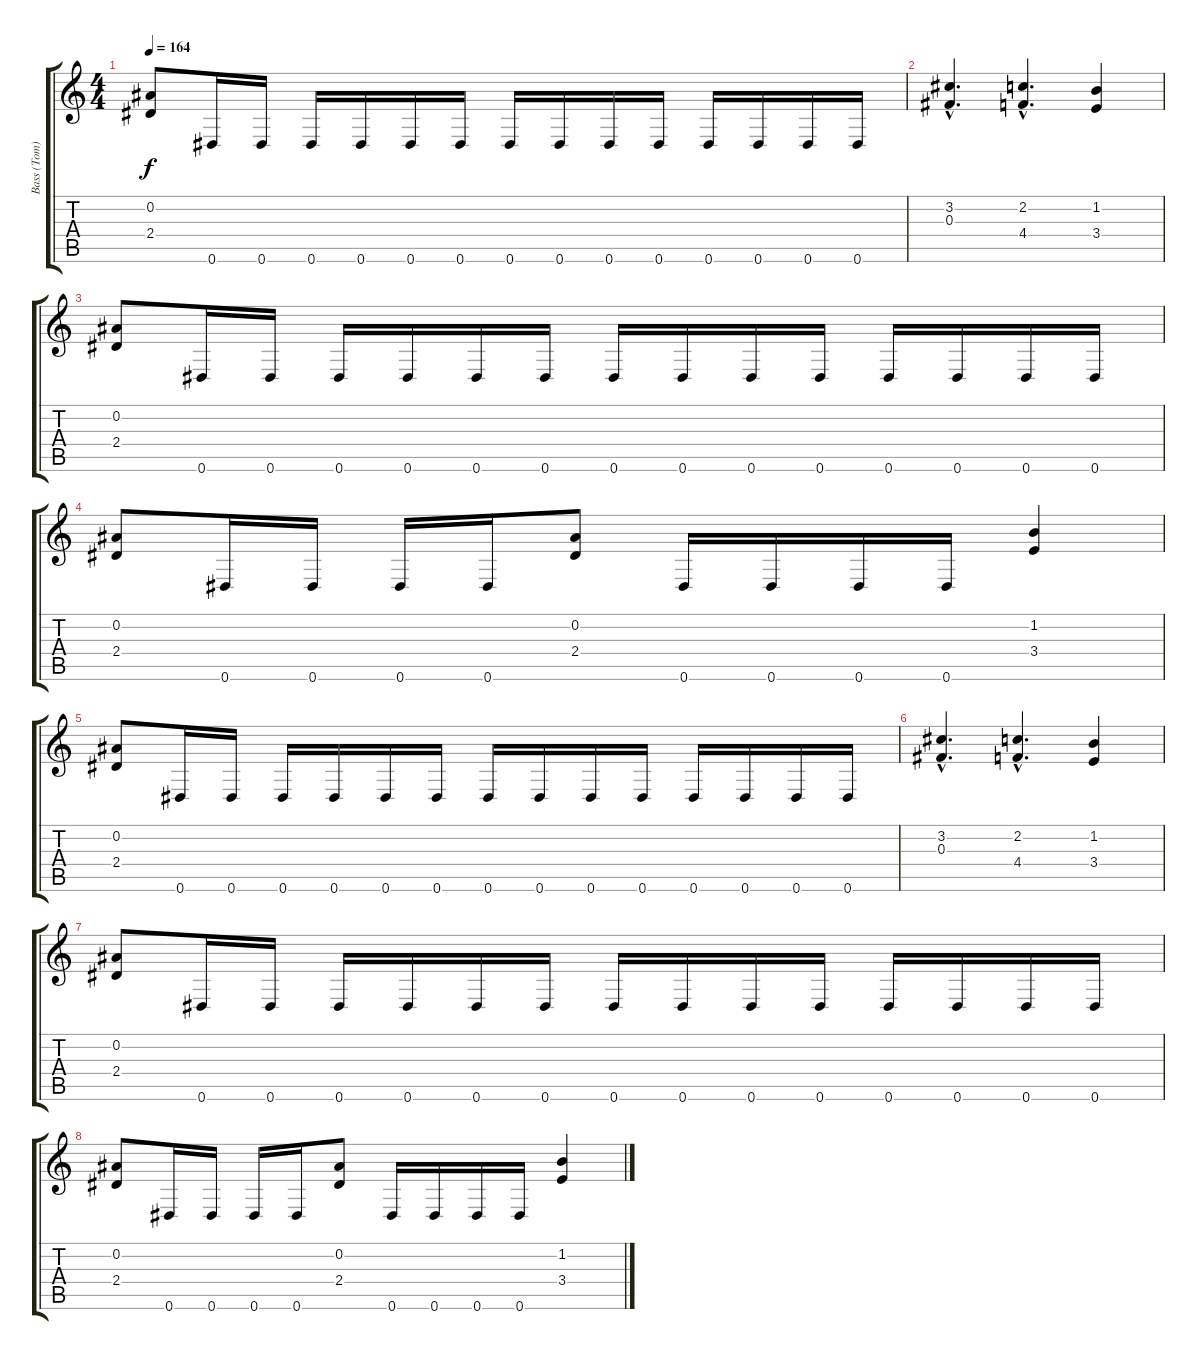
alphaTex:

\track ("Bass (Tom)" "Bass (Tom)") {instrument electricbasspick}
\staff {score tabs}
\tuning (Eb4 Bb3 Gb3 Db3 Ab2 Eb2) {hide}
\ts (4 4)
\tempo 164
\clef g2
\ks c
(0.2 2.4).8{dy f} 0.6.16 0.6.16 0.6.16 0.6.16 0.6.16 0.6.16 0.6.16 0.6.16 0.6.16 0.6.16 0.6.16 0.6.16 0.6.16 0.6.16 |
(3.2{hac} 0.3{hac}).4{d} (2.2{hac} 4.4{hac}).4{d} (1.2 3.4).4 |
(0.2 2.4).8 0.6.16 0.6.16 0.6.16 0.6.16 0.6.16 0.6.16 0.6.16 0.6.16 0.6.16 0.6.16 0.6.16 0.6.16 0.6.16 0.6.16 |
(0.2 2.4).8 0.6.16 0.6.16 0.6.16 0.6.16 (0.2 2.4).8 0.6.16 0.6.16 0.6.16 0.6.16 (1.2 3.4).4 |
(0.2 2.4).8 0.6.16 0.6.16 0.6.16 0.6.16 0.6.16 0.6.16 0.6.16 0.6.16 0.6.16 0.6.16 0.6.16 0.6.16 0.6.16 0.6.16 |
(3.2{hac} 0.3{hac}).4{d} (2.2{hac} 4.4{hac}).4{d} (1.2 3.4).4 |
(0.2 2.4).8 0.6.16 0.6.16 0.6.16 0.6.16 0.6.16 0.6.16 0.6.16 0.6.16 0.6.16 0.6.16 0.6.16 0.6.16 0.6.16 0.6.16 |
(0.2 2.4).8 0.6.16 0.6.16 0.6.16 0.6.16 (0.2 2.4).8 0.6.16 0.6.16 0.6.16 0.6.16 (1.2 3.4).4
